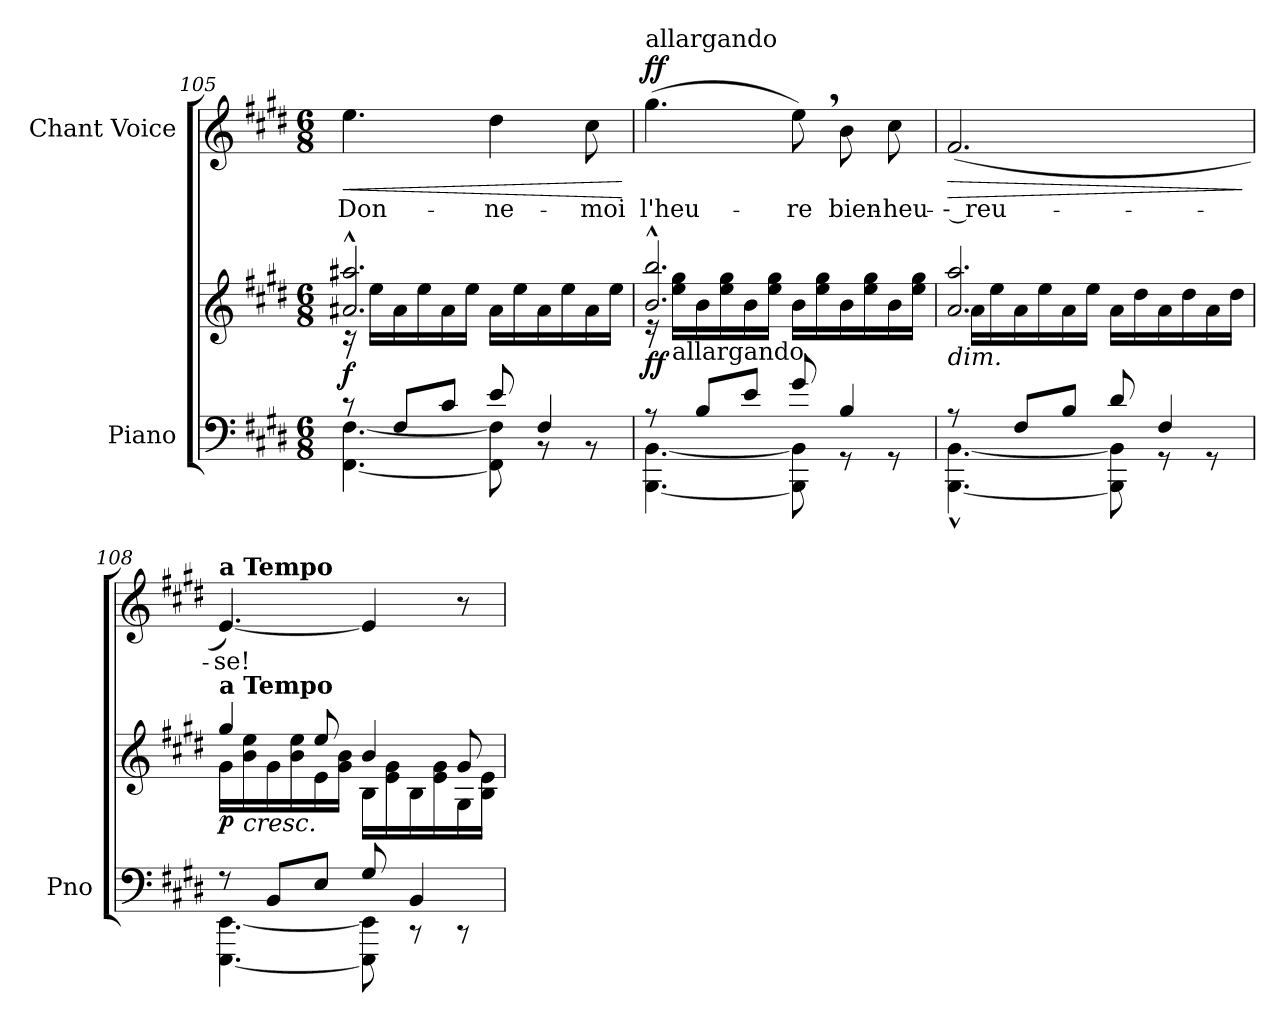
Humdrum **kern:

**kern	**kern	**dynam	**kern	**text	**dynam
*part2	*part2	*part2	*part1	*part1	*part1
*staff3	*staff2	*staff2/3	*staff1	*staff1	*staff1
*I"Piano	*	*	*I"Chant Voice	*	*
*I'Pno	*	*	*	*	*
*clefF4	*clefG2	*	*clefG2	*	*
*k[f#c#g#d#]	*k[f#c#g#d#]	*	*k[f#c#g#d#]	*	*
*M6/8	*M6/8	*	*M6/8	*	*
=105	=105	=105	=105	=105	=105
*^	*^	*	*	*	*
!	!	!	!	!LO:DY:b	!	!	!LO:HP:b
!	!	!	!	!	!	!	!LO:DY:n=1:a
!	!	!	!	!	!	!	!LO:DY:n=2:a
8r	[4.FF#\ [4.F#\	2.a#X/^^ 2.aa#X/^^	16r	f	4.ee\	Don-	< other-dynamics f
.	.	.	16ee\LL	.	.	.	.
8F#/L	.	.	16a#\	.	.	.	.
.	.	.	16ee\	.	.	.	.
8c#/J	.	.	16a#\	.	.	.	.
.	.	.	16ee\JJ	.	.	.	.
8e/	8FF#\] 8F#\]	.	16a#\LL	.	4dd#\	-ne-	.
.	.	.	16ee\	.	.	.	.
4F#/	8r	.	16a#\	.	.	.	.
.	.	.	16ee\	.	.	.	.
.	8r	.	16a#\	.	8cc#\	-moi	.
.	.	.	16ee\JJ	.	.	.	.
*v	*v	*	*	*	*	*	*
*	*v	*v	*	*	*	*
.	.	.	.	.	[
=106	=106	=106	=106	=106	=106
*^	*^	*	*	*	*
!	!	!	!	!	!LO:TX:a:t=allargando	!	!
!	!	!	!	!LO:DY:b	!	!	!LO:DY:a
8r	[4.BBB\ [4.BB\	2.b/^^ 2.bb/^^	16r	ff	(4.gg#\	l'heu-	ff
!	!	!	!LO:TX:b:t=allargando	!	!	!	!
.	.	.	16ee\ 16gg#\LL	.	.	.	.
8B/L	.	.	16b\	.	.	.	.
.	.	.	16ee\ 16gg#\	.	.	.	.
8e/J	.	.	16b\	.	.	.	.
.	.	.	16ee\ 16gg#\JJ	.	.	.	.
8g#/	8BBB\] 8BB\]	.	16b\LL	.	8ee,\)	-re	.
.	.	.	16ee\ 16gg#\	.	.	.	.
4B/	8r	.	16b\	.	8b\	bien-	.
.	.	.	16ee\ 16gg#\	.	.	.	.
.	8r	.	16b\	.	8cc#\	-heu-	.
.	.	.	16ee\ 16gg#\JJ	.	.	.	.
=107	=107	=107	=107	=107	=107	=107	=107
!	!	!LO:TX:b:i:t=dim.	!	!	!	!	!
!	!	!	!	!	!	!	!LO:HP:b
8r	[4.BBB\^^ [4.BB\^^	2.a/ 2.aa/	16a\LL	.	(2.f#/	-- reu-	>
.	.	.	16ee\	.	.	.	.
8F#/L	.	.	16a\	.	.	.	.
.	.	.	16ee\	.	.	.	.
8B/J	.	.	16a\	.	.	.	.
.	.	.	16ee\JJ	.	.	.	.
8d#/	8BBB\] 8BB\]	.	16a\LL	.	.	.	.
.	.	.	16dd#\	.	.	.	.
4F#/	8r	.	16a\	.	.	.	.
.	.	.	16dd#\	.	.	.	.
.	8r	.	16a\	.	.	.	.
.	.	.	16dd#\JJ	.	.	.	.
*v	*v	*	*	*	*	*	*
*	*v	*v	*	*	*	*
.	.	.	.	.	]
=108	=108	=108	=108	=108	=108
*^	*^	*	*	*	*
!	!	!	!	!	!LO:TX:a:B:t=a Tempo	!	!
!	!	!LO:TX:a:B:t=a Tempo	!	!	!	!	!
!	!	!	!	!LO:DY:b	!	!	!
8r	[4.EEE\ [4.EE\	4gg#/	16g#\LL	p	[4.e/)	-se!	.
!	!	!	!LO:TX:b:i:t=cresc.	!	!	!	!
.	.	.	16b\ 16ee\	.	.	.	.
8BB/L	.	.	16g#\	.	.	.	.
.	.	.	16b\ 16ee\	.	.	.	.
8E/J	.	8ee/	16e\	.	.	.	.
.	.	.	16g#\ 16b\JJ	.	.	.	.
8G#/	8EEE\] 8EE\]	4b/	16B\LL	.	4e/]	.	.
.	.	.	16e\ 16g#\	.	.	.	.
4BB/	8r	.	16B\	.	.	.	.
.	.	.	16e\ 16g#\	.	.	.	.
.	8r	8g#/	16G#\	.	8r	.	.
.	.	.	16B\ 16e\JJ	.	.	.	.
*v	*v	*	*	*	*	*	*
*	*v	*v	*	*	*	*
=	=	=	=	=	=
*-	*-	*-	*-	*-	*-
